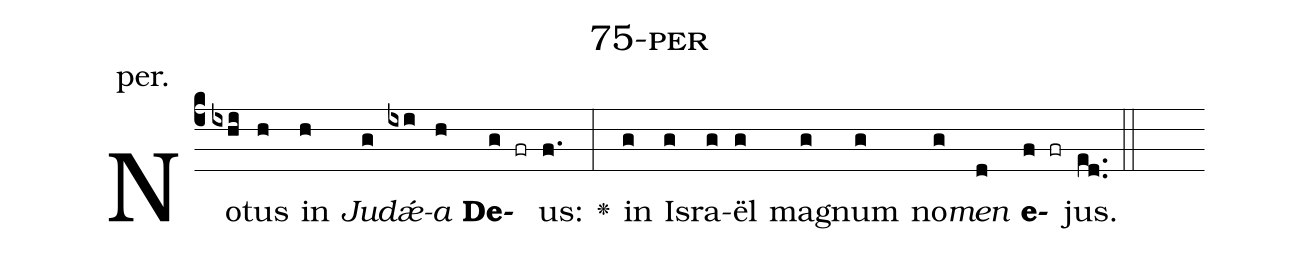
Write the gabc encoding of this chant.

name: 75-per;
annotation: per.;
%%
(c4)No(ixhi)tus(h) in(h) <i>Ju</i>(g)<i>dǽ</i>(ixi)<i>a</i>(h) <b>De</b>(g fr)us:(f.) <v>\greheightstar</v>(:) in(g) Is(g)ra(g)ël(g) ma(g)gnum(g) no(g)<i>men</i>(d) <b>e</b>(f fr)jus.(ed..) (::)


%E(g) u(g) o(g) u(d) a(f) e.(ed..) (::)
